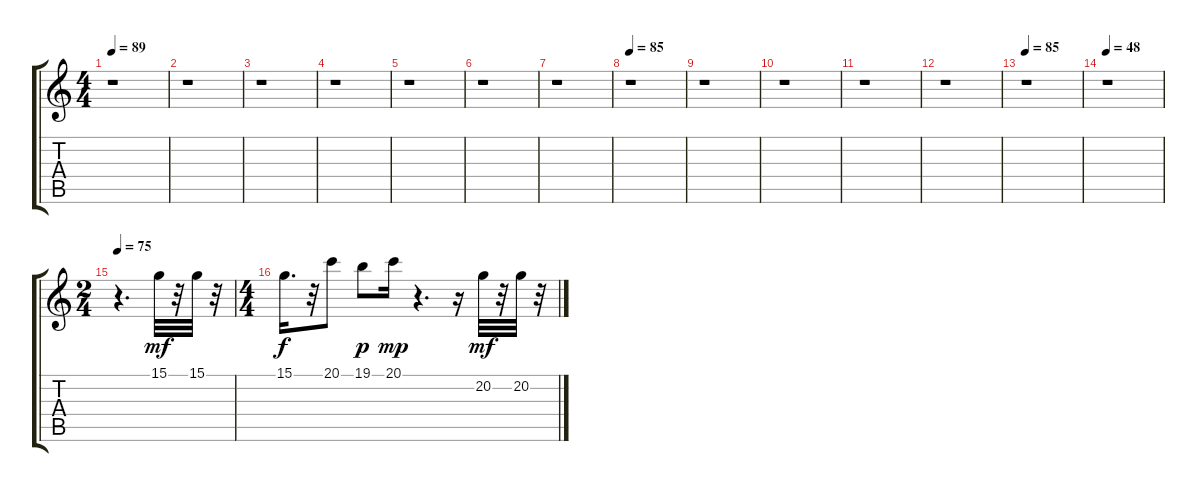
\track "" {instrument electricpiano2}
\staff {score tabs}
\tuning (E4 B3 G3 D3 A2 E2) {hide}
\ts (4 4)
\tempo 89
\clef g2
\ks c
r.1{dy mf} |
r.1 |
r.1 |
r.1 |
r.1 |
r.1 |
r.1 |
\tempo 85
r.1 |
r.1 |
r.1 |
r.1 |
r.1 |
\tempo 85
r.1 |
\tempo 48
r.1 |
\ts (2 4)
\tempo 75
r.4{d} 15.1.32 r.32 15.1.32 r.32 |
\ts (4 4)
15.1.16{d dy f} r.32 20.1.8 19.1.8{dy p} 20.1.16{dy mp} r.4{d} r.16 20.2.32{dy mf} r.32 20.2.32 r.32
